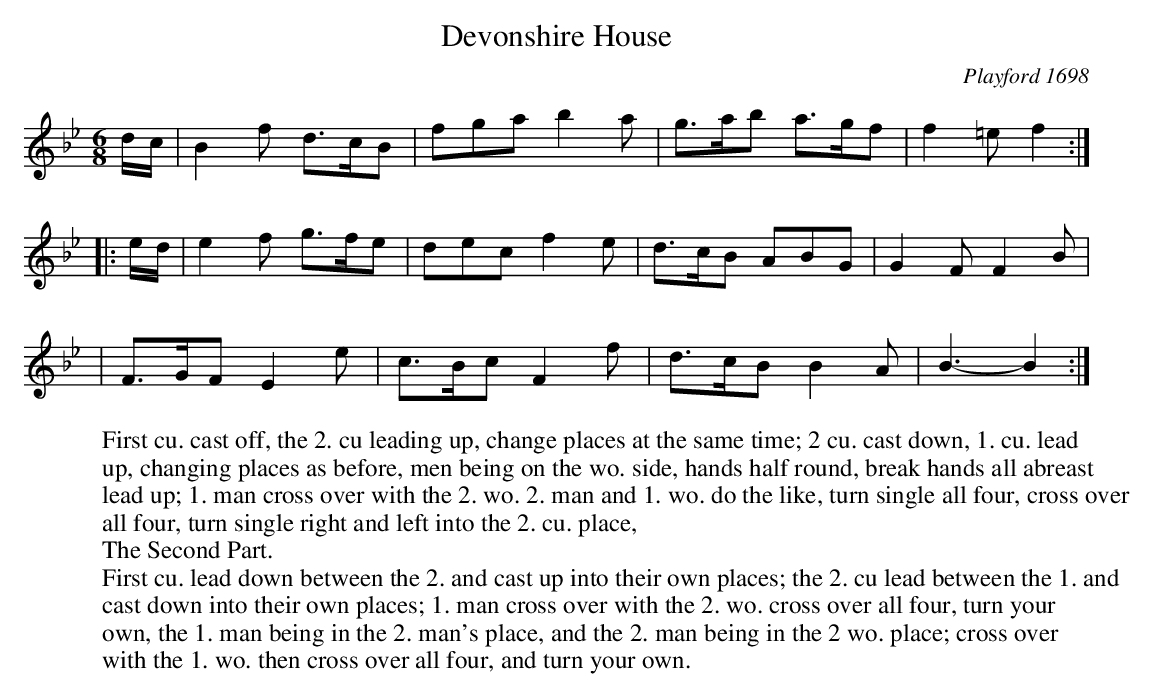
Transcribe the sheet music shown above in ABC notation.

X:1
T: Devonshire House
O: Playford 1698
M: 6/8
L: 1/8
K: Bb
d/c/ \
| B2f d>cB | fga b2a | g>ab a>gf | f2=e f2 :|
|: e/d/ \
| e2f g>fe | dec f2e | d>cB ABG | G2F F2B |
| F>GF E2e | c>Bc F2f | d>cB B2A | B3- B2 :|
W:First cu. cast off, the 2. cu leading up, change places at the same time; 2 cu. cast down, 1. cu. lead
W:up, changing places as before, men being on the wo. side, hands half round, break hands all abreast
W:lead up; 1. man cross over with the 2. wo. 2. man and 1. wo. do the like, turn single all four, cross over
W:all four, turn single right and left into the 2. cu. place,
W:     The Second Part.
W:First cu. lead down between the 2. and cast up into their own places; the 2. cu lead between the 1. and
W:cast down into their own places; 1. man cross over with the 2. wo. cross over all four, turn your
W:own, the 1. man being in the 2. man's place, and the 2. man being in the 2 wo. place; cross over
W:with the 1. wo. then cross over all four, and turn your own.
